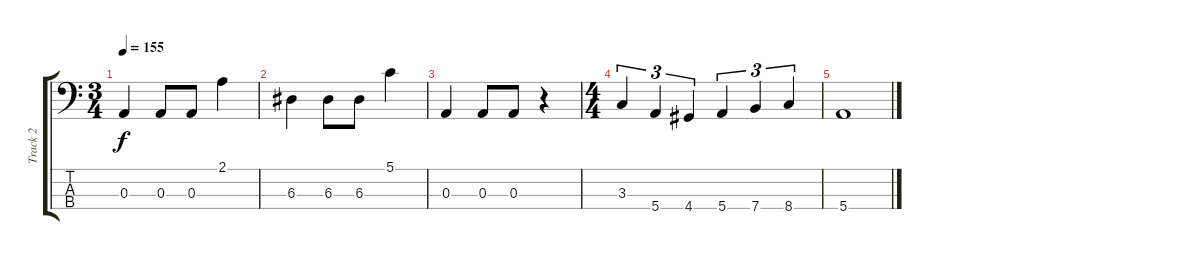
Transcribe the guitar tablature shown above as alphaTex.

\track ("Track 2" "Track 2") {instrument electricbassfinger}
\staff {score tabs}
\tuning (G2 D2 A1 E1) {hide}
\ts (3 4)
\tempo 155
\clef f4
\ks c
0.3.4{dy f} 0.3.8 0.3.8 2.1.4 |
6.3.4 6.3.8 6.3.8 5.1.4 |
0.3.4 0.3.8 0.3.8 r.4 |
\ts (4 4)
3.3.4{tu (3 2)} 5.4.4{tu (3 2)} 4.4.4{tu (3 2)} 5.4.4{tu (3 2)} 7.4.4{tu (3 2)} 8.4.4{tu (3 2)} |
5.4.1
